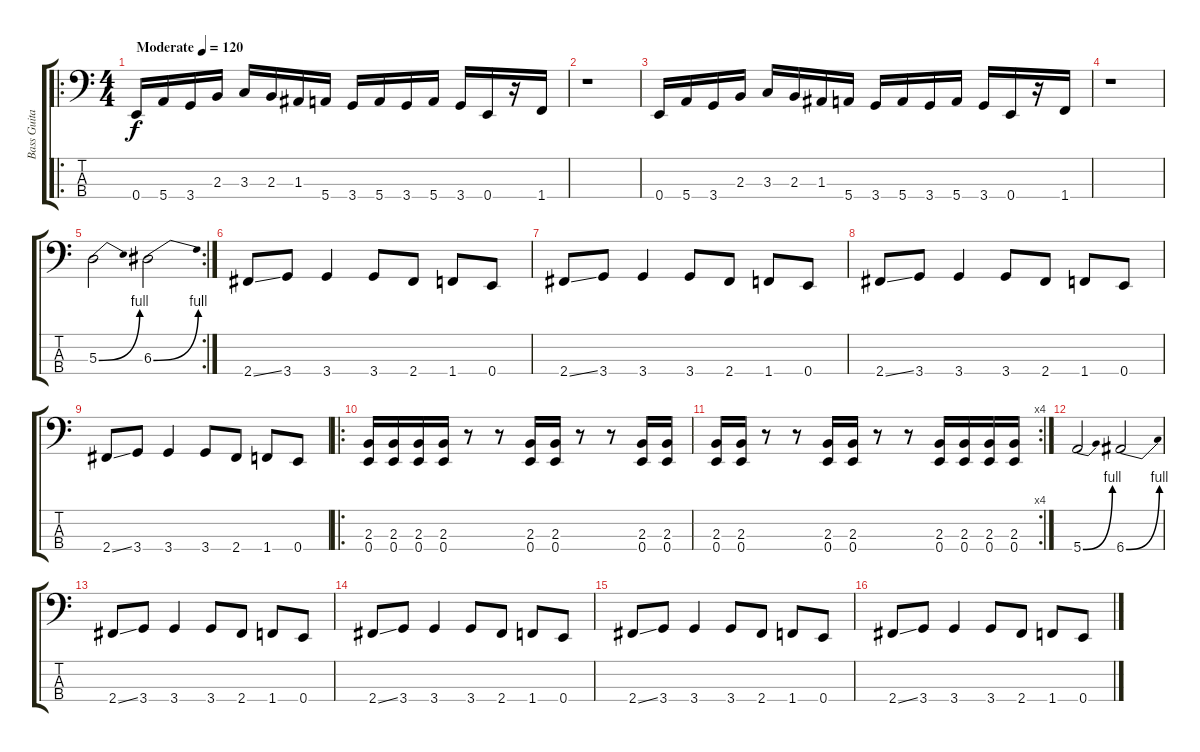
\track ("Bass Guitar" "Bass Guita") {instrument electricbassfinger}
\staff {score tabs}
\tuning (G2 D2 A1 E1) {hide}
\ro
\ts (4 4)
\tempo (120 "Moderate")
\clef f4
\ks c
0.4.16{dy f instrument electricbassfinger} 5.4.16 3.4.16 2.3.16 3.3.16 2.3.16 1.3.16 5.4.16 3.4.16 5.4.16 3.4.16 5.4.16 3.4.16 0.4.16 r.16 1.4.16 |
r.1 |
0.4.16 5.4.16 3.4.16 2.3.16 3.3.16 2.3.16 1.3.16 5.4.16 3.4.16 5.4.16 3.4.16 5.4.16 3.4.16 0.4.16 r.16 1.4.16 |
r.1 |
\rc 2
5.3{be (bend 0 0 60 4)}.2 6.3{be (bend 0 0 60 4)}.2 |
2.4{ss}.8 3.4.8 3.4.4 3.4.8 2.4.8 1.4.8 0.4.8 |
2.4{ss}.8 3.4.8 3.4.4 3.4.8 2.4.8 1.4.8 0.4.8 |
2.4{ss}.8 3.4.8 3.4.4 3.4.8 2.4.8 1.4.8 0.4.8 |
2.4{ss}.8 3.4.8 3.4.4 3.4.8 2.4.8 1.4.8 0.4.8 |
\ro
(2.3 0.4).16 (2.3 0.4).16 (2.3 0.4).16 (2.3 0.4).16 r.8 r.8 (2.3 0.4).16 (2.3 0.4).16 r.8 r.8 (2.3 0.4).16 (2.3 0.4).16 |
\rc 4
(2.3 0.4).16 (2.3 0.4).16 r.8 r.8 (2.3 0.4).16 (2.3 0.4).16 r.8 r.8 (2.3 0.4).16 (2.3 0.4).16 (2.3 0.4).16 (2.3 0.4).16 |
5.4{be (bend 0 0 60 4)}.2 6.4{be (bend 0 0 60 4)}.2 |
2.4{ss}.8 3.4.8 3.4.4 3.4.8 2.4.8 1.4.8 0.4.8 |
2.4{ss}.8 3.4.8 3.4.4 3.4.8 2.4.8 1.4.8 0.4.8 |
2.4{ss}.8 3.4.8 3.4.4 3.4.8 2.4.8 1.4.8 0.4.8 |
2.4{ss}.8 3.4.8 3.4.4 3.4.8 2.4.8 1.4.8 0.4.8
